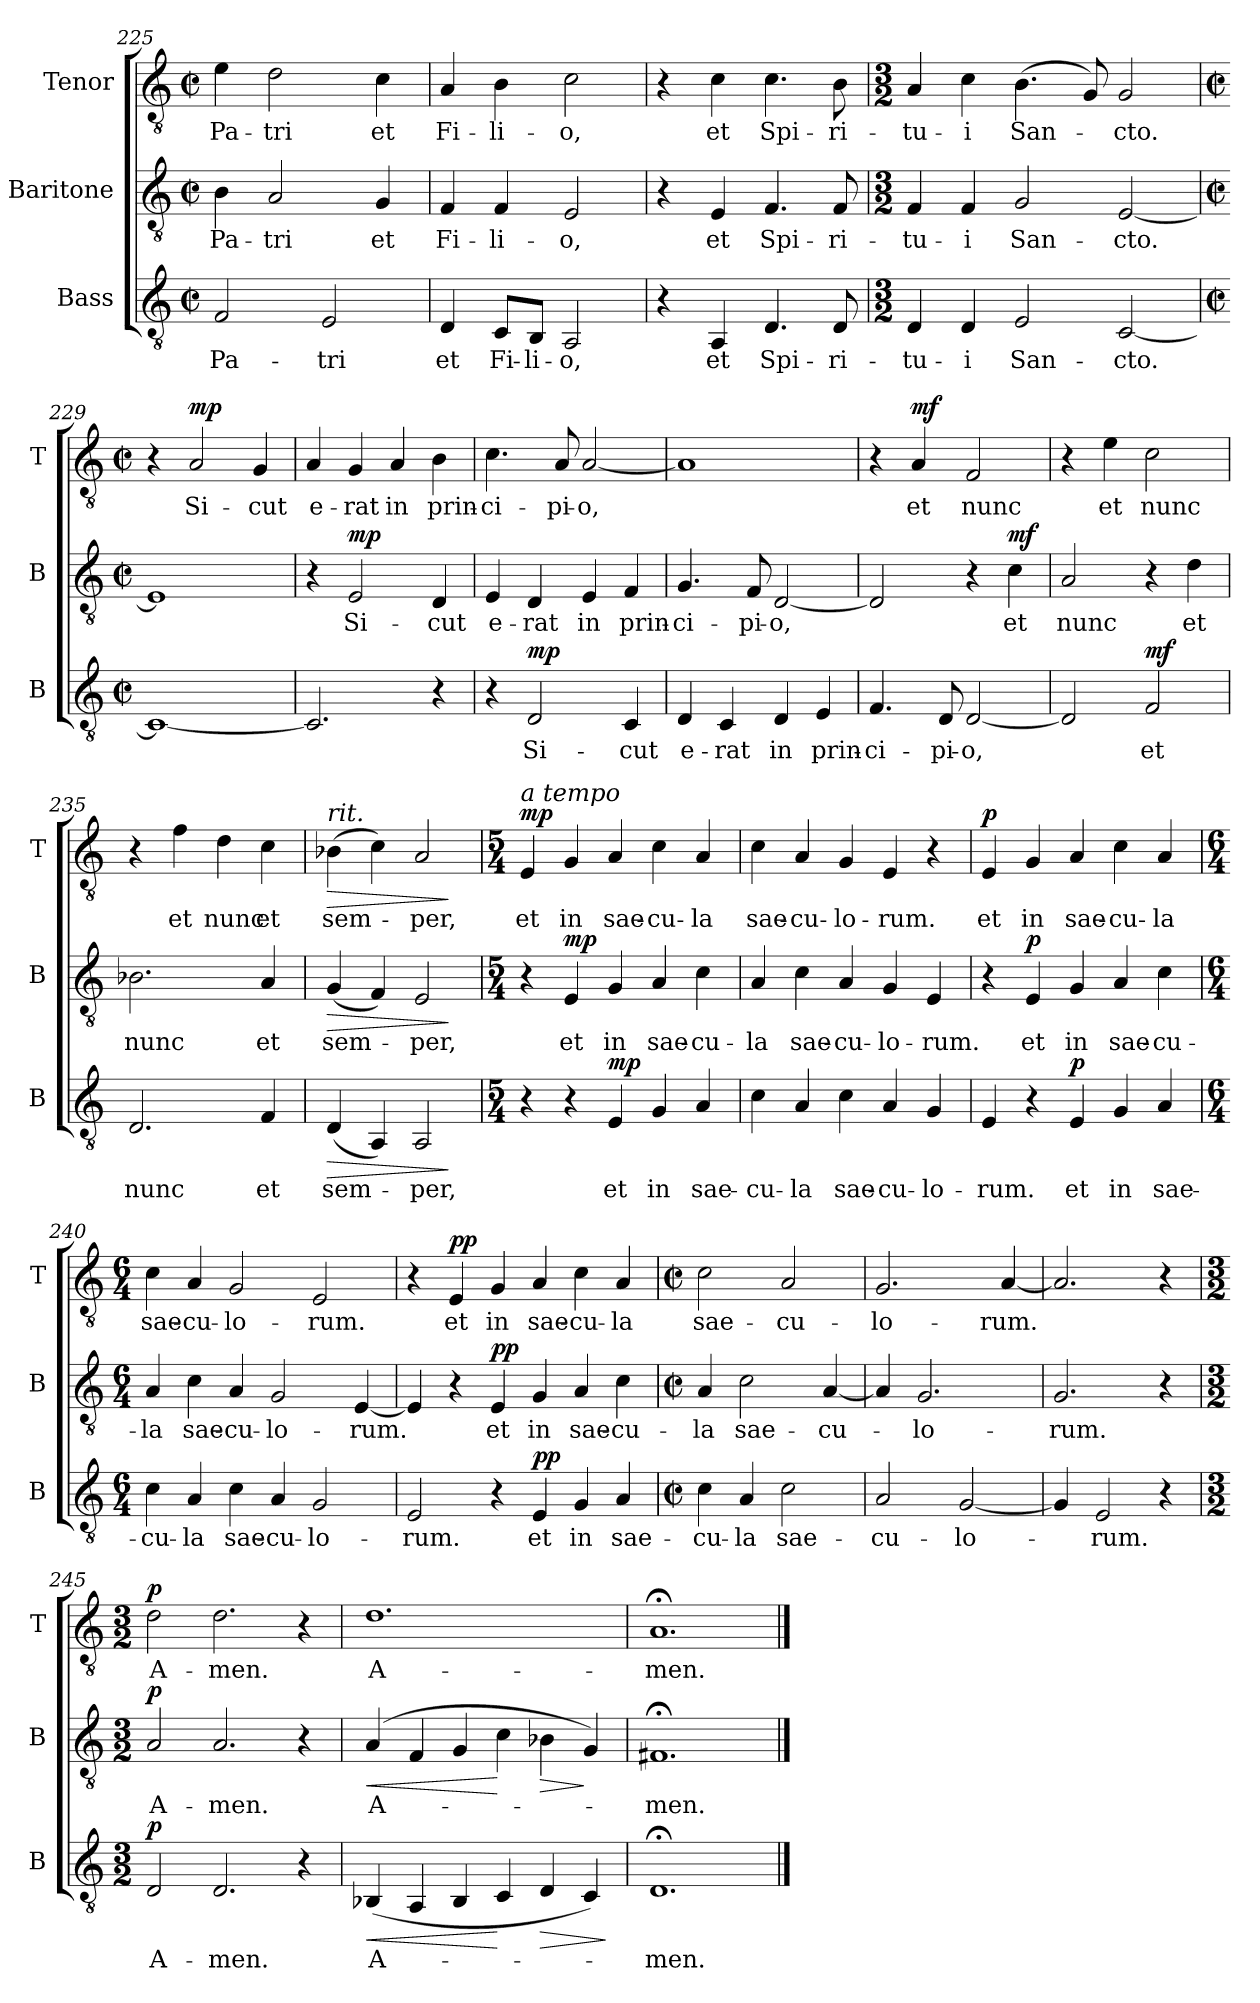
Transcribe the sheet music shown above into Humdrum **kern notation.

**kern	**text	**dynam	**kern	**text	**dynam	**kern	**text	**dynam
*part3	*part3	*part3	*part2	*part2	*part2	*part1	*part1	*part1
*staff3	*staff3	*staff3	*staff2	*staff2	*staff2	*staff1	*staff1	*staff1
*I"Bass	*	*	*I"Baritone	*	*	*I"Tenor	*	*
*I'B	*	*	*I'B	*	*	*I'T	*	*
*clefGv2	*	*	*clefGv2	*	*	*clefGv2	*	*
*k[]	*	*	*k[]	*	*	*k[]	*	*
*C:	*	*	*C:	*	*	*C:	*	*
*M2/2	*	*	*M2/2	*	*	*M2/2	*	*
*met(c|)	*	*	*met(c|)	*	*	*met(c|)	*	*
=225	=225	=225	=225	=225	=225	=225	=225	=225
!	!LO:LY:b	!	!	!LO:LY:b	!	!	!LO:LY:b	!
2F/	Pa-	.	4B\	Pa-	.	4e\	Pa-	.
!	!	!	!	!LO:LY:b	!	!	!LO:LY:b	!
.	.	.	2A/	-tri	.	2d\	-tri	.
!	!LO:LY:b	!	!	!	!	!	!	!
2E/	-tri	.	.	.	.	.	.	.
!	!	!	!	!LO:LY:b	!	!	!LO:LY:b	!
.	.	.	4G/	et	.	4c\	et	.
=226	=226	=226	=226	=226	=226	=226	=226	=226
!	!LO:LY:b	!	!	!LO:LY:b	!	!	!LO:LY:b	!
4D/	et	.	4F/	Fi-	.	4A/	Fi-	.
!	!LO:LY:b	!	!	!LO:LY:b	!	!	!LO:LY:b	!
8C/L	Fi-	.	4F/	-li-	.	4B\	-li-	.
!	!LO:LY:b	!	!	!	!	!	!	!
8BB/J	-li-	.	.	.	.	.	.	.
!	!LO:LY:b	!	!	!LO:LY:b	!	!	!LO:LY:b	!
2AA/	-o,	.	2E/	-o,	.	2c\	-o,	.
=227	=227	=227	=227	=227	=227	=227	=227	=227
4r	.	.	4r	.	.	4r	.	.
!	!LO:LY:b	!	!	!LO:LY:b	!	!	!LO:LY:b	!
4AA/	et	.	4E/	et	.	4c\	et	.
!	!LO:LY:b	!	!	!LO:LY:b	!	!	!LO:LY:b	!
4.D/	Spi-	.	4.F/	Spi-	.	4.c\	Spi-	.
!	!LO:LY:b	!	!	!LO:LY:b	!	!	!LO:LY:b	!
8D/	-ri-	.	8F/	-ri-	.	8B\	-ri-	.
!!LO:LB:g=z
=228	=228	=228	=228	=228	=228	=228	=228	=228
*M3/2	*	*	*M3/2	*	*	*M3/2	*	*
!	!LO:LY:b	!	!	!LO:LY:b	!	!	!LO:LY:b	!
4D/	-tu-	.	4F/	-tu-	.	4A/	-tu-	.
!	!LO:LY:b	!	!	!LO:LY:b	!	!	!LO:LY:b	!
4D/	-i	.	4F/	-i	.	4c\	-i	.
!	!LO:LY:b	!	!	!LO:LY:b	!	!	!LO:LY:b	!
2E/	San-	.	2G/	San-	.	(>4.B\	San-	.
.	.	.	.	.	.	8G/)	.	.
!	!LO:LY:b	!	!	!LO:LY:b	!	!	!LO:LY:b	!
[2C/	-cto.	.	[2E/	-cto.	.	2G/	-cto.	.
=229	=229	=229	=229	=229	=229	=229	=229	=229
*M2/2	*	*	*M2/2	*	*	*M2/2	*	*
*met(c|)	*	*	*met(c|)	*	*	*met(c|)	*	*
1C_	.	.	1E]	.	.	4r	.	.
!	!	!	!	!	!	!	!LO:LY:b	!LO:DY:a
.	.	.	.	.	.	2A/	Si-	mp
!	!	!	!	!	!	!	!LO:LY:b	!
.	.	.	.	.	.	4G/	-cut	.
=230	=230	=230	=230	=230	=230	=230	=230	=230
!	!	!	!	!	!	!	!LO:LY:b	!
2.C/]	.	.	4r	.	.	4A/	e-	.
!	!	!	!	!LO:LY:b	!LO:DY:a	!	!LO:LY:b	!
.	.	.	2E/	Si-	mp	4G/	-rat	.
!	!	!	!	!	!	!	!LO:LY:b	!
.	.	.	.	.	.	4A/	in	.
!	!	!	!	!LO:LY:b	!	!	!LO:LY:b	!
4r	.	.	4D/	-cut	.	4B\	prin-	.
=231	=231	=231	=231	=231	=231	=231	=231	=231
!	!	!	!	!LO:LY:b	!	!	!LO:LY:b	!
4r	.	.	4E/	e-	.	4.c\	-ci-	.
!	!LO:LY:b	!LO:DY:a	!	!LO:LY:b	!	!	!	!
2D/	Si-	mp	4D/	-rat	.	.	.	.
!	!	!	!	!	!	!	!LO:LY:b	!
.	.	.	.	.	.	8A/	-pi-	.
!	!	!	!	!LO:LY:b	!	!	!LO:LY:b	!
.	.	.	4E/	in	.	[2A/	-o,	.
!	!LO:LY:b	!	!	!LO:LY:b	!	!	!	!
4C/	-cut	.	4F/	prin-	.	.	.	.
=232	=232	=232	=232	=232	=232	=232	=232	=232
!	!LO:LY:b	!	!	!LO:LY:b	!	!	!	!
4D/	e-	.	4.G/	-ci-	.	1A]	.	.
!	!LO:LY:b	!	!	!	!	!	!	!
4C/	-rat	.	.	.	.	.	.	.
!	!	!	!	!LO:LY:b	!	!	!	!
.	.	.	8F/	-pi-	.	.	.	.
!	!LO:LY:b	!	!	!LO:LY:b	!	!	!	!
4D/	in	.	[2D/	-o,	.	.	.	.
!	!LO:LY:b	!	!	!	!	!	!	!
4E/	prin-	.	.	.	.	.	.	.
=233	=233	=233	=233	=233	=233	=233	=233	=233
!	!LO:LY:b	!	!	!	!	!	!	!
4.F/	-ci-	.	2D/]	.	.	4r	.	.
!	!	!	!	!	!	!	!LO:LY:b	!LO:DY:a
.	.	.	.	.	.	4A/	et	mf
!	!LO:LY:b	!	!	!	!	!	!	!
8D/	-pi-	.	.	.	.	.	.	.
!	!LO:LY:b	!	!	!	!	!	!LO:LY:b	!
[2D/	-o,	.	4r	.	.	2F/	nunc	.
!	!	!	!	!LO:LY:b	!LO:DY:a	!	!	!
.	.	.	4c\	et	mf	.	.	.
!!LO:PB:g=z
=234	=234	=234	=234	=234	=234	=234	=234	=234
!	!	!	!	!LO:LY:b	!	!	!	!
2D/]	.	.	2A/	nunc	.	4r	.	.
!	!	!	!	!	!	!	!LO:LY:b	!
.	.	.	.	.	.	4e\	et	.
!	!LO:LY:b	!LO:DY:a	!	!	!	!	!LO:LY:b	!
2F/	et	mf	4r	.	.	2c\	nunc	.
!	!	!	!	!LO:LY:b	!	!	!	!
.	.	.	4d\	et	.	.	.	.
=235	=235	=235	=235	=235	=235	=235	=235	=235
!	!LO:LY:b	!	!	!LO:LY:b	!	!	!	!
2.D/	nunc	.	2.B-X\	nunc	.	4r	.	.
!	!	!	!	!	!	!	!LO:LY:b	!
.	.	.	.	.	.	4f\	et	.
!	!	!	!	!	!	!	!LO:LY:b	!
.	.	.	.	.	.	4d\	nunc	.
!	!LO:LY:b	!	!	!LO:LY:b	!	!	!LO:LY:b	!
4F/	et	.	4A/	et	.	4c\	et	.
=236	=236	=236	=236	=236	=236	=236	=236	=236
!	!	!	!	!	!	!LO:TX:a:i:t=rit.	!	!
!	!LO:LY:b	!LO:HP:b	!	!LO:LY:b	!LO:HP:b	!	!LO:LY:b	!LO:HP:b
(<4D/	sem-	>	(<4G/	sem-	>	(>4B-X\	sem-	>
4AA/)	.	.	4F/)	.	.	4c\)	.	.
!	!LO:LY:b	!	!	!LO:LY:b	!	!	!LO:LY:b	!
2AA/	-per,	.	2E/	-per,	.	2A/	-per,	.
.	.	]	.	.	]	.	.	]
=237	=237	=237	=237	=237	=237	=237	=237	=237
*M5/4	*	*	*M5/4	*	*	*M5/4	*	*
!	!	!	!	!	!	!LO:TX:a:i:t=a tempo	!	!
!	!	!	!	!	!	!	!LO:LY:b	!LO:DY:a
4r	.	.	4r	.	.	4E/	et	mp
!	!	!	!	!LO:LY:b	!LO:DY:a	!	!LO:LY:b	!
4r	.	.	4E/	et	mp	4G/	in	.
!	!LO:LY:b	!LO:DY:a	!	!LO:LY:b	!	!	!LO:LY:b	!
4E/	et	mp	4G/	in	.	4A/	sae-	.
!	!LO:LY:b	!	!	!LO:LY:b	!	!	!LO:LY:b	!
4G/	in	.	4A/	sae-	.	4c\	-cu-	.
!	!LO:LY:b	!	!	!LO:LY:b	!	!	!LO:LY:b	!
4A/	sae-	.	4c\	-cu-	.	4A/	-la	.
=238	=238	=238	=238	=238	=238	=238	=238	=238
!	!LO:LY:b	!	!	!LO:LY:b	!	!	!LO:LY:b	!
4c\	-cu-	.	4A/	-la	.	4c\	sae-	.
!	!LO:LY:b	!	!	!LO:LY:b	!	!	!LO:LY:b	!
4A/	-la	.	4c\	sae-	.	4A/	-cu-	.
!	!LO:LY:b	!	!	!LO:LY:b	!	!	!LO:LY:b	!
4c\	sae-	.	4A/	-cu-	.	4G/	-lo-	.
!	!LO:LY:b	!	!	!LO:LY:b	!	!	!LO:LY:b	!
4A/	-cu-	.	4G/	-lo-	.	4E/	-rum.	.
!	!LO:LY:b	!	!	!LO:LY:b	!	!	!	!
4G/	-lo-	.	4E/	-rum.	.	4r	.	.
=239	=239	=239	=239	=239	=239	=239	=239	=239
!	!LO:LY:b	!	!	!	!	!	!LO:LY:b	!LO:DY:a
4E/	-rum.	.	4r	.	.	4E/	et	p
!	!	!	!	!LO:LY:b	!LO:DY:a	!	!LO:LY:b	!
4r	.	.	4E/	et	p	4G/	in	.
!	!LO:LY:b	!LO:DY:a	!	!LO:LY:b	!	!	!LO:LY:b	!
4E/	et	p	4G/	in	.	4A/	sae-	.
!	!LO:LY:b	!	!	!LO:LY:b	!	!	!LO:LY:b	!
4G/	in	.	4A/	sae-	.	4c\	-cu-	.
!	!LO:LY:b	!	!	!LO:LY:b	!	!	!LO:LY:b	!
4A/	sae-	.	4c\	-cu-	.	4A/	-la	.
!!LO:LB:g=z
=240	=240	=240	=240	=240	=240	=240	=240	=240
*M6/4	*	*	*M6/4	*	*	*M6/4	*	*
!	!LO:LY:b	!	!	!LO:LY:b	!	!	!LO:LY:b	!
4c\	-cu-	.	4A/	-la	.	4c\	sae-	.
!	!LO:LY:b	!	!	!LO:LY:b	!	!	!LO:LY:b	!
4A/	-la	.	4c\	sae-	.	4A/	-cu-	.
!	!LO:LY:b	!	!	!LO:LY:b	!	!	!LO:LY:b	!
4c\	sae-	.	4A/	-cu-	.	2G/	-lo-	.
!	!LO:LY:b	!	!	!LO:LY:b	!	!	!	!
4A/	-cu-	.	2G/	-lo-	.	.	.	.
!	!LO:LY:b	!	!	!	!	!	!LO:LY:b	!
2G/	-lo-	.	.	.	.	2E/	-rum.	.
!	!	!	!	!LO:LY:b	!	!	!	!
.	.	.	[4E/	-rum.	.	.	.	.
=241	=241	=241	=241	=241	=241	=241	=241	=241
!	!LO:LY:b	!	!	!	!	!	!	!
2E/	-rum.	.	4E/]	.	.	4r	.	.
!	!	!	!	!	!	!	!LO:LY:b	!LO:DY:a
.	.	.	4r	.	.	4E/	et	pp
!	!	!	!	!LO:LY:b	!LO:DY:a	!	!LO:LY:b	!
4r	.	.	4E/	et	pp	4G/	in	.
!	!LO:LY:b	!LO:DY:a	!	!LO:LY:b	!	!	!LO:LY:b	!
4E/	et	pp	4G/	in	.	4A/	sae-	.
!	!LO:LY:b	!	!	!LO:LY:b	!	!	!LO:LY:b	!
4G/	in	.	4A/	sae-	.	4c\	-cu-	.
!	!LO:LY:b	!	!	!LO:LY:b	!	!	!LO:LY:b	!
4A/	sae-	.	4c\	-cu-	.	4A/	-la	.
=242	=242	=242	=242	=242	=242	=242	=242	=242
*M2/2	*	*	*M2/2	*	*	*M2/2	*	*
*met(c|)	*	*	*met(c|)	*	*	*met(c|)	*	*
!	!LO:LY:b	!	!	!LO:LY:b	!	!	!LO:LY:b	!
4c\	-cu-	.	4A/	-la	.	2c\	sae-	.
!	!LO:LY:b	!	!	!LO:LY:b	!	!	!	!
4A/	-la	.	2c\	sae-	.	.	.	.
!	!LO:LY:b	!	!	!	!	!	!LO:LY:b	!
2c\	sae-	.	.	.	.	2A/	-cu-	.
!	!	!	!	!LO:LY:b	!	!	!	!
.	.	.	[4A/	-cu-	.	.	.	.
=243	=243	=243	=243	=243	=243	=243	=243	=243
!	!LO:LY:b	!	!	!	!	!	!LO:LY:b	!
2A/	-cu-	.	4A/]	.	.	2.G/	-lo-	.
!	!	!	!	!LO:LY:b	!	!	!	!
.	.	.	2.G/	-lo-	.	.	.	.
!	!LO:LY:b	!	!	!	!	!	!	!
[2G/	-lo-	.	.	.	.	.	.	.
!	!	!	!	!	!	!	!LO:LY:b	!
.	.	.	.	.	.	[4A/	-rum.	.
=244	=244	=244	=244	=244	=244	=244	=244	=244
!	!	!	!	!LO:LY:b	!	!	!	!
4G/]	.	.	2.G/	-rum.	.	2.A/]	.	.
!	!LO:LY:b	!	!	!	!	!	!	!
2E/	-rum.	.	.	.	.	.	.	.
4r	.	.	4r	.	.	4r	.	.
!!LO:LB:g=z
=245	=245	=245	=245	=245	=245	=245	=245	=245
*M3/2	*	*	*M3/2	*	*	*M3/2	*	*
!	!LO:LY:b	!LO:DY:a	!	!LO:LY:b	!LO:DY:a	!	!LO:LY:b	!LO:DY:a
2D/	A-	p	2A/	A-	p	2d\	A-	p
!	!LO:LY:b	!	!	!LO:LY:b	!	!	!LO:LY:b	!
2.D/	-men.	.	2.A/	-men.	.	2.d\	-men.	.
4r	.	.	4r	.	.	4r	.	.
=246	=246	=246	=246	=246	=246	=246	=246	=246
!	!LO:LY:b	!LO:HP:b	!	!LO:LY:b	!LO:HP:b	!	!LO:LY:b	!
(<4BB-X/	A-	<	(>4A/	A-	<	1.d	A-	.
4AA/	.	.	4F/	.	.	.	.	.
4BB-/	.	.	4G/	.	.	.	.	.
4C/	.	[	4c\	.	[	.	.	.
!	!	!LO:HP:b	!	!	!LO:HP:b	!	!	!
4D/	.	>	4B-X\	.	>	.	.	.
4C/)	.	.	4G/)	.	]	.	.	.
.	.	]	.	.	.	.	.	.
=247	=247	=247	=247	=247	=247	=247	=247	=247
!	!LO:LY:b	!	!	!LO:LY:b	!	!	!LO:LY:b	!
1.D;<	-men.	.	1.F#X;<	-men.	.	1.A;<	-men.	.
==	==	==	==	==	==	==	==	==
*-	*-	*-	*-	*-	*-	*-	*-	*-
